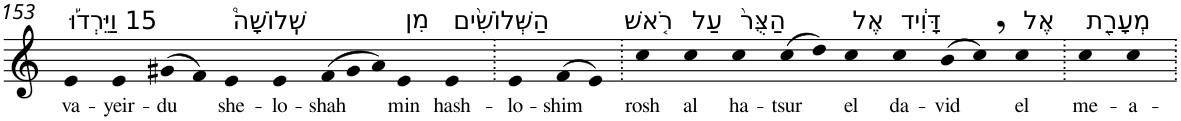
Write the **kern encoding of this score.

**kern	**text
*part1	*part1
*staff1	*staff1
*I"Piano	*
*I'Pno	*
!!LO:PB:g=z
*clefG2	*
*k[]	*
=153	=153
!LO:TX:a:t=15 וַיֵּרְד֡וּ	!
!	!LO:LY:b
4e	va-
!	!LO:LY:b
4e	-yeir-
!	!LO:LY:b
(>8g#X	-du
8f)	.
!LO:TX:a:t=שְֽׁלוֹשָׁה֩	!
!	!LO:LY:b
4e	she-
!	!LO:LY:b
4e	-lo-
*Xtuplet	*
!	!LO:LY:b
(>12f	-shah
12g#	.
12a)	.
!LO:TX:a:t=מִן	!
!	!LO:LY:b
4e	min
!LO:TX:a:t=הַשְּׁלוֹשִׁ֨ים	!
!	!LO:LY:b
4e	hash-
=154.	=154.
!	!LO:LY:b
4e	-lo-
!	!LO:LY:b
(>8f	-shim
8e)	.
=155.	=155.
!LO:TX:a:t=רֹ֤אשׁ	!
!	!LO:LY:b
4cc	rosh
!LO:TX:a:t=עַל	!
!	!LO:LY:b
4cc	al
!LO:TX:a:t=הַצֻּר֙	!
!	!LO:LY:b
4cc	ha-
!	!LO:LY:b
(>8cc	-tsur
8dd)	.
!LO:TX:a:t=אֶל	!
!	!LO:LY:b
4cc	el
!LO:TX:a:t=דָּוִ֔יד	!
!	!LO:LY:b
4cc	da-
!	!LO:LY:b
(>8b	-vid
8cc,)	.
!LO:TX:a:t=אֶל	!
!	!LO:LY:b
4cc	el
=156.	=156.
!LO:TX:a:t=מְעָרַ֖ת	!
!	!LO:LY:b
4cc	me-
!	!LO:LY:b
4cc	-a-
=.	=.
*-	*-
